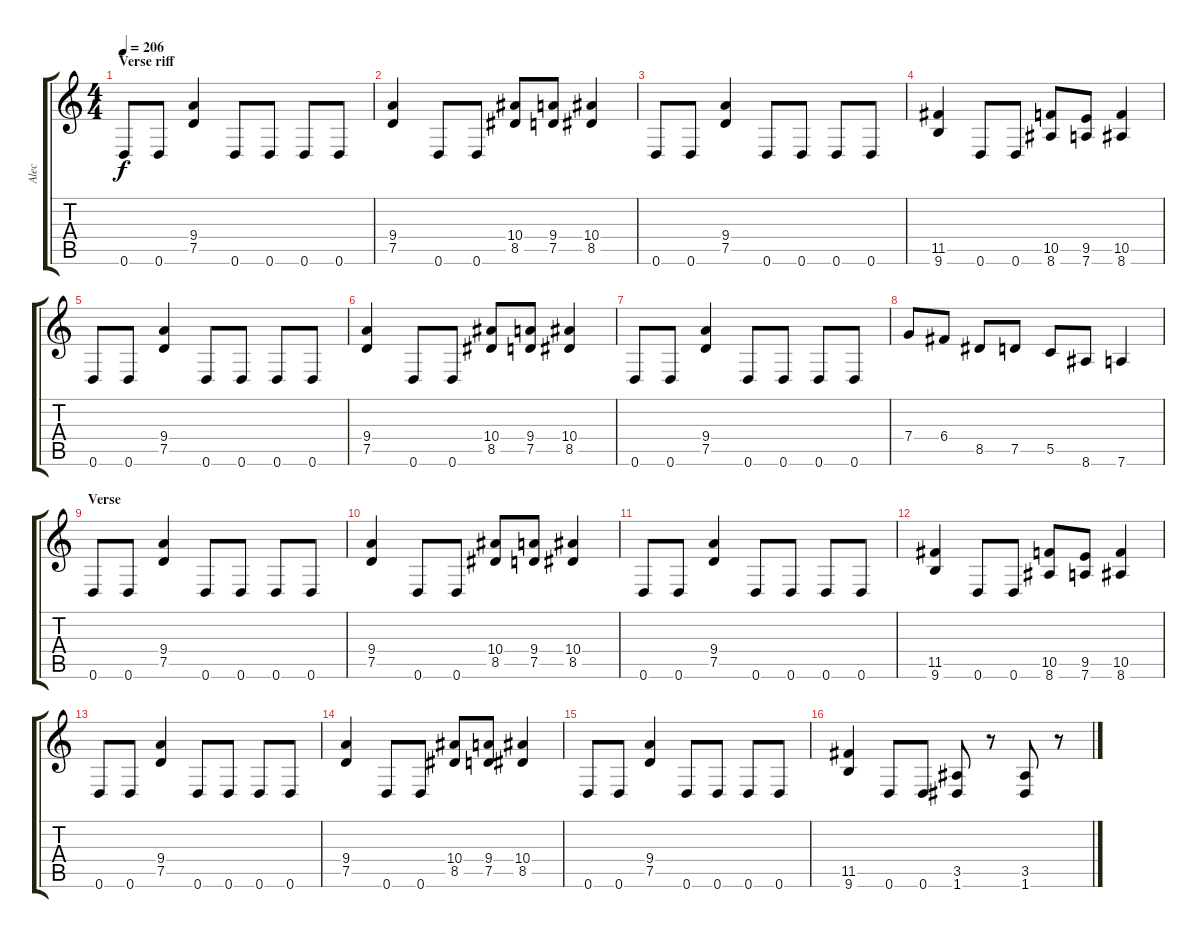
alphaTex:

\track ("Alec" "Alec") {instrument distortionguitar}
\staff {score tabs}
\tuning (D4 A3 F3 C3 G2 D2) {hide}
\ts (4 4)
\section ("" "Verse riff")
\tempo 206
\clef g2
\ks c
0.6.8{dy f} 0.6.8 (9.4 7.5).4 0.6.8 0.6.8 0.6.8 0.6.8 |
(9.4 7.5).4 0.6.8 0.6.8 (10.4 8.5).8 (9.4 7.5).8 (10.4 8.5).4 |
0.6.8 0.6.8 (9.4 7.5).4 0.6.8 0.6.8 0.6.8 0.6.8 |
(11.5 9.6).4 0.6.8 0.6.8 (10.5 8.6).8 (9.5 7.6).8 (10.5 8.6).4 |
0.6.8 0.6.8 (9.4 7.5).4 0.6.8 0.6.8 0.6.8 0.6.8 |
(9.4 7.5).4 0.6.8 0.6.8 (10.4 8.5).8 (9.4 7.5).8 (10.4 8.5).4 |
0.6.8 0.6.8 (9.4 7.5).4 0.6.8 0.6.8 0.6.8 0.6.8 |
7.4.8 6.4.8 8.5.8 7.5.8 5.5.8 8.6.8 7.6.4 |
\section ("" "Verse")
0.6.8 0.6.8 (9.4 7.5).4 0.6.8 0.6.8 0.6.8 0.6.8 |
(9.4 7.5).4 0.6.8 0.6.8 (10.4 8.5).8 (9.4 7.5).8 (10.4 8.5).4 |
0.6.8 0.6.8 (9.4 7.5).4 0.6.8 0.6.8 0.6.8 0.6.8 |
(11.5 9.6).4 0.6.8 0.6.8 (10.5 8.6).8 (9.5 7.6).8 (10.5 8.6).4 |
0.6.8 0.6.8 (9.4 7.5).4 0.6.8 0.6.8 0.6.8 0.6.8 |
(9.4 7.5).4 0.6.8 0.6.8 (10.4 8.5).8 (9.4 7.5).8 (10.4 8.5).4 |
0.6.8 0.6.8 (9.4 7.5).4 0.6.8 0.6.8 0.6.8 0.6.8 |
(11.5 9.6).4 0.6.8 0.6.8 (3.5 1.6).8 r.8 (3.5 1.6).8 r.8
